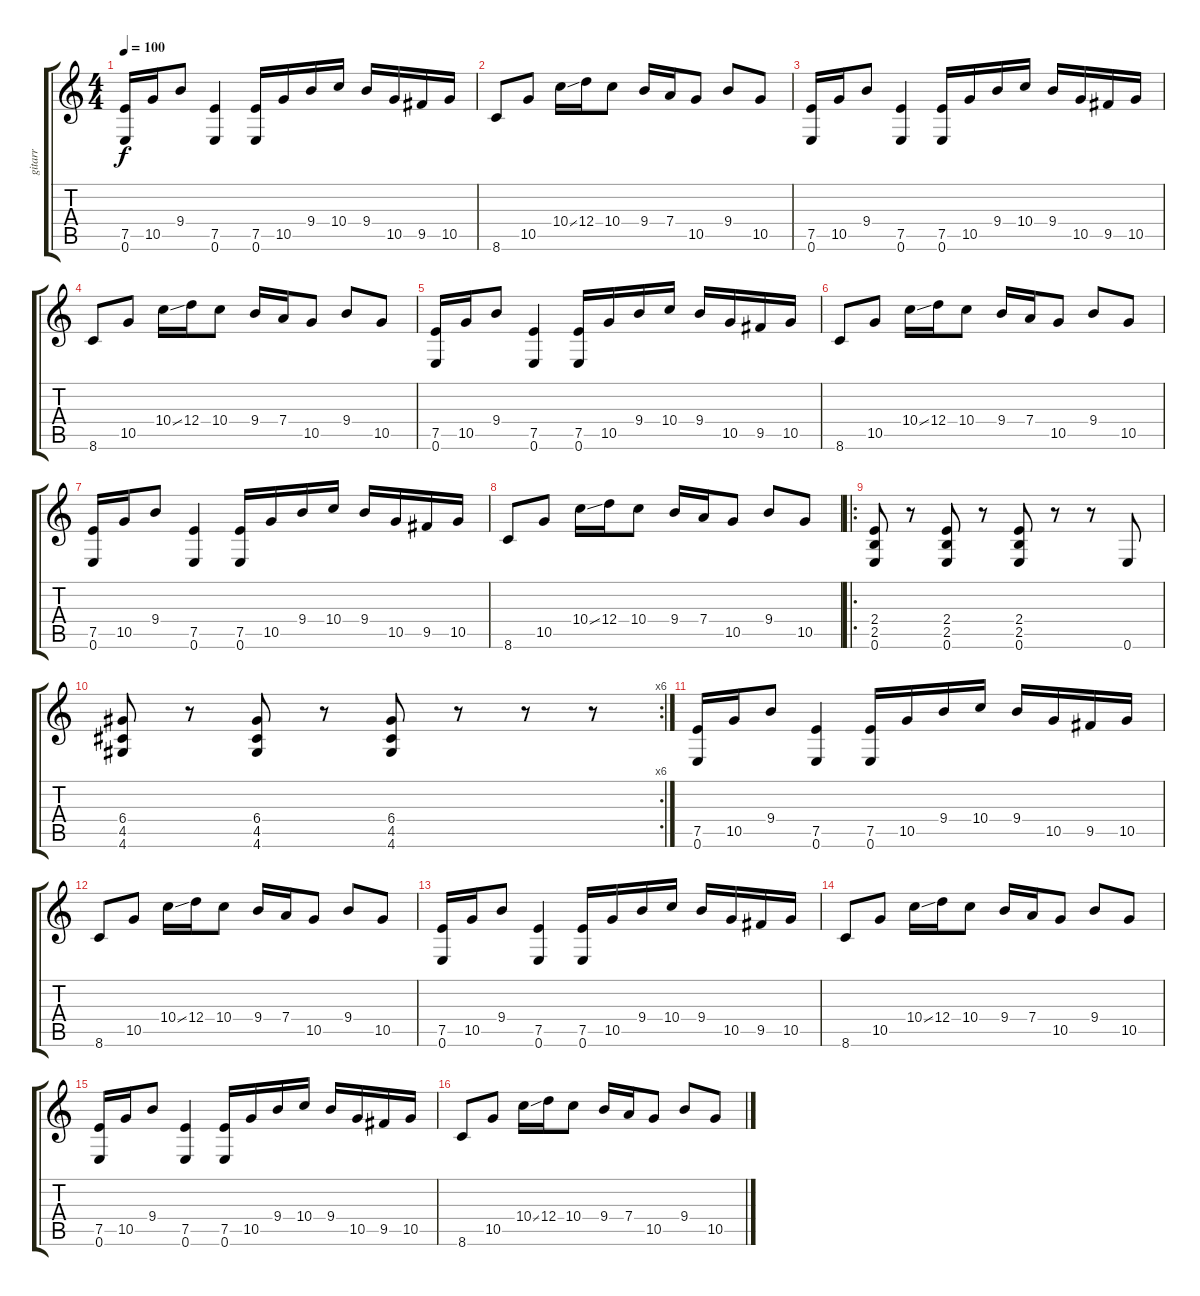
\track ("gitarr" "gitarr") {instrument overdrivenguitar}
\staff {score tabs}
\tuning (E4 B3 G3 D3 A2 E2) {hide}
\ts (4 4)
\tempo 100
\clef g2
\ks c
(7.5 0.6).16{dy f instrument overdrivenguitar} 10.5.16 9.4.8 (7.5 0.6).4 (7.5 0.6).16 10.5.16 9.4.16 10.4.16 9.4.16 10.5.16 9.5.16 10.5.16 |
8.6.8 10.5.8 10.4{ss}.16 12.4.16 10.4.8 9.4.16 7.4.16 10.5.8 9.4.8 10.5.8 |
(7.5 0.6).16 10.5.16 9.4.8 (7.5 0.6).4 (7.5 0.6).16 10.5.16 9.4.16 10.4.16 9.4.16 10.5.16 9.5.16 10.5.16 |
8.6.8 10.5.8 10.4{ss}.16 12.4.16 10.4.8 9.4.16 7.4.16 10.5.8 9.4.8 10.5.8 |
(7.5 0.6).16 10.5.16 9.4.8 (7.5 0.6).4 (7.5 0.6).16 10.5.16 9.4.16 10.4.16 9.4.16 10.5.16 9.5.16 10.5.16 |
8.6.8 10.5.8 10.4{ss}.16 12.4.16 10.4.8 9.4.16 7.4.16 10.5.8 9.4.8 10.5.8 |
(7.5 0.6).16 10.5.16 9.4.8 (7.5 0.6).4 (7.5 0.6).16 10.5.16 9.4.16 10.4.16 9.4.16 10.5.16 9.5.16 10.5.16 |
8.6.8 10.5.8 10.4{ss}.16 12.4.16 10.4.8 9.4.16 7.4.16 10.5.8 9.4.8 10.5.8 |
\ro
(2.4 2.5 0.6).8 r.8 (2.4 2.5 0.6).8 r.8 (2.4 2.5 0.6).8 r.8 r.8 0.6.8 |
\rc 6
(6.4 4.5 4.6).8 r.8 (6.4 4.5 4.6).8 r.8 (6.4 4.5 4.6).8 r.8 r.8 r.8 |
(7.5 0.6).16 10.5.16 9.4.8 (7.5 0.6).4 (7.5 0.6).16 10.5.16 9.4.16 10.4.16 9.4.16 10.5.16 9.5.16 10.5.16 |
8.6.8 10.5.8 10.4{ss}.16 12.4.16 10.4.8 9.4.16 7.4.16 10.5.8 9.4.8 10.5.8 |
(7.5 0.6).16 10.5.16 9.4.8 (7.5 0.6).4 (7.5 0.6).16 10.5.16 9.4.16 10.4.16 9.4.16 10.5.16 9.5.16 10.5.16 |
8.6.8 10.5.8 10.4{ss}.16 12.4.16 10.4.8 9.4.16 7.4.16 10.5.8 9.4.8 10.5.8 |
(7.5 0.6).16 10.5.16 9.4.8 (7.5 0.6).4 (7.5 0.6).16 10.5.16 9.4.16 10.4.16 9.4.16 10.5.16 9.5.16 10.5.16 |
8.6.8 10.5.8 10.4{ss}.16 12.4.16 10.4.8 9.4.16 7.4.16 10.5.8 9.4.8 10.5.8
